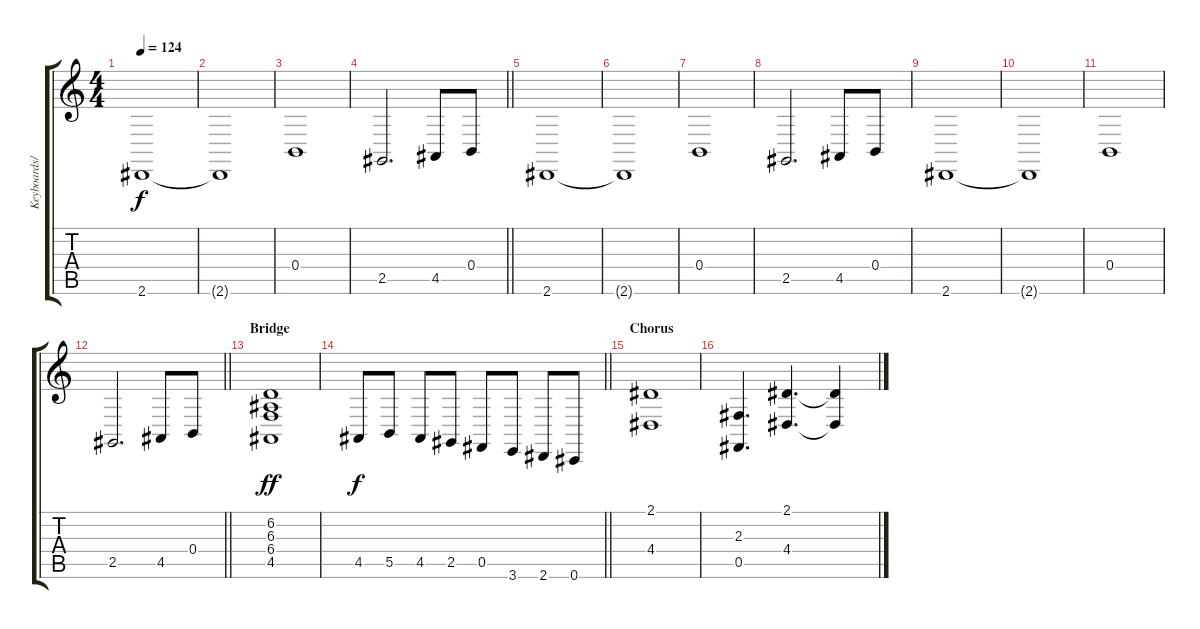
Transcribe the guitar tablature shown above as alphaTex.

\track ("Keyboards/Others" "Keyboards/") {instrument choiraahs}
\staff {score tabs}
\tuning (Db4 Ab3 E3 B2 Gb2 Db2) {hide}
\ts (4 4)
\tempo 124
\clef g2
\ks c
2.6.1{dy f} |
2.6{t}.1 |
0.4.1 |
\barLineRight lightlight
2.5.2{d} 4.5.8 0.4.8 |
2.6.1{volume 7} |
2.6{t}.1 |
0.4.1 |
2.5.2{d} 4.5.8 0.4.8 |
2.6.1 |
2.6{t}.1 |
0.4.1 |
\barLineRight lightlight
2.5.2{d} 4.5.8 0.4.8 |
\section ("" "Bridge")
(6.2 6.3 6.4 4.5).1{dy ff} |
\barLineRight lightlight
4.5.8{dy f} 5.5.8 4.5.8 2.5.8 0.5.8 3.6.8 2.6.8 0.6.8 |
\section ("" "Chorus")
(2.1 4.4).1{volume 7} |
(2.3 0.5).4{d} (2.1 4.4).4{d} (2.1{t} 4.4{t}).4
